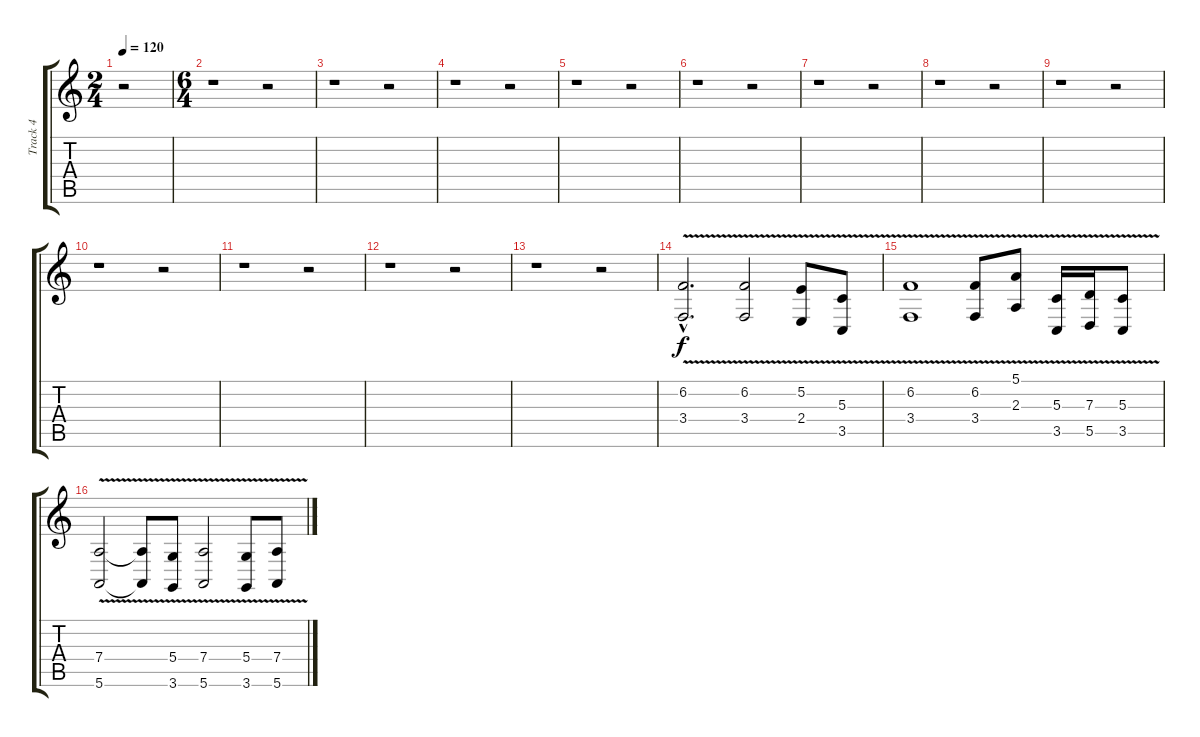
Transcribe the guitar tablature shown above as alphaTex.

\track ("Track 4" "Track 4") {instrument violin}
\staff {score tabs}
\tuning (E4 B3 G3 D3 A2 E2) {hide}
\ts (2 4)
\tempo 120
\clef g2
\ks c
r.2{dy f instrument violin} |
\ts (6 4)
r.1 r.2 |
r.1 r.2 |
r.1 r.2 |
r.1 r.2 |
r.1 r.2 |
r.1 r.2 |
r.1 r.2 |
r.1 r.2 |
r.1 r.2 |
r.1 r.2 |
r.1 r.2 |
r.1 r.2 |
(6.2{v hac} 3.4{hac}).2{d} (6.2{v} 3.4).2 (5.2{v} 2.4).8 (5.3{v} 3.5).8 |
(6.2{v} 3.4).1 (6.2{v} 3.4).8 (5.1{v} 2.3).8 (5.3{v} 3.5).16 (7.3{v} 5.5).16 (5.3{v} 3.5).8 |
(7.4{v} 5.6).2 (7.4{t} 5.6{t}).8 (5.4{v} 3.6).8 (7.4{v} 5.6).2 (5.4{v} 3.6).8 (7.4{v} 5.6).8
